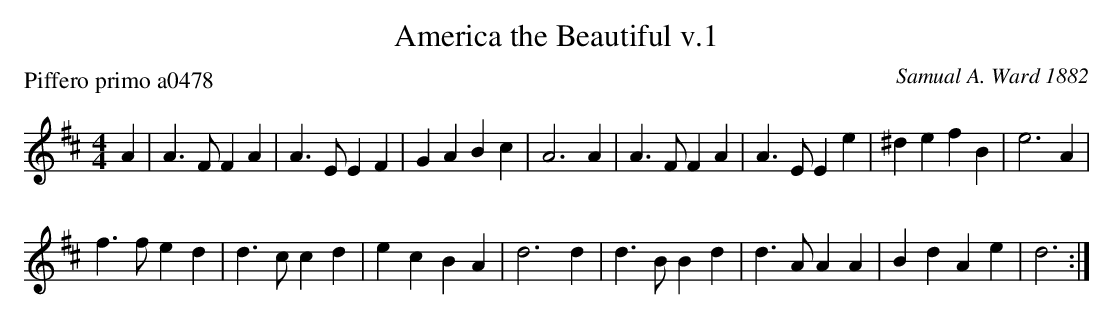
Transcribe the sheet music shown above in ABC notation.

X:1
T: America the Beautiful v.1
P: Piffero primo a0478
C: Samual A. Ward 1882
M: 4/4
L: 1/4
K: D
A |\
A>F FA | A>E EF |  GA Bc | A3 A |\
A>F FA | A>E Ee | ^de fB | e3 A |
f>f ed | d>c cd |  ec BA | d3 d |\
d>B Bd | d>A AA |  Bd Ae | d3  :|
